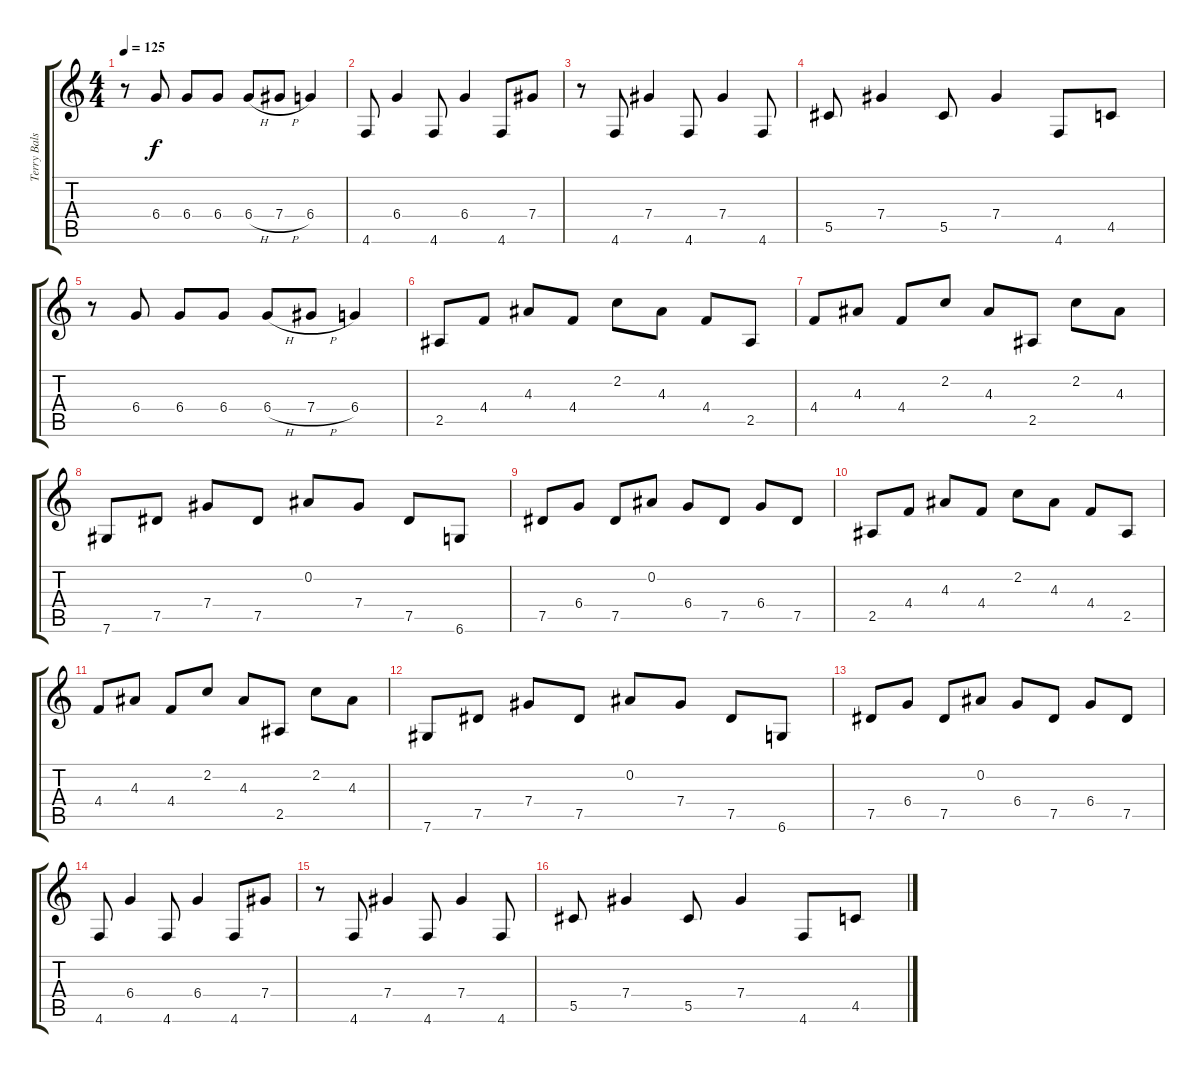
\track ("Terry Balsamo" "Terry Bals") {instrument acousticguitarsteel}
\staff {score tabs}
\tuning (Eb4 Bb3 Gb3 Db3 Ab2 Db2) {hide}
\ts (4 4)
\tempo 125
\clef g2
\ks c
r.8{dy f} 6.4.8 6.4.8 6.4.8 6.4{h}.8 7.4{h}.8 6.4.4 |
4.6.8 6.4.4 4.6.8 6.4.4 4.6.8 7.4.8 |
r.8 4.6.8 7.4.4 4.6.8 7.4.4 4.6.8 |
5.5.8 7.4.4 5.5.8 7.4.4 4.6.8 4.5.8 |
r.8 6.4.8 6.4.8 6.4.8 6.4{h}.8 7.4{h}.8 6.4.4 |
2.5.8 4.4.8 4.3.8 4.4.8 2.2.8 4.3.8 4.4.8 2.5.8 |
4.4.8 4.3.8 4.4.8 2.2.8 4.3.8 2.5.8 2.2.8 4.3.8 |
7.6.8 7.5.8 7.4.8 7.5.8 0.2.8 7.4.8 7.5.8 6.6.8 |
7.5.8 6.4.8 7.5.8 0.2.8 6.4.8 7.5.8 6.4.8 7.5.8 |
2.5.8 4.4.8 4.3.8 4.4.8 2.2.8 4.3.8 4.4.8 2.5.8 |
4.4.8 4.3.8 4.4.8 2.2.8 4.3.8 2.5.8 2.2.8 4.3.8 |
7.6.8 7.5.8 7.4.8 7.5.8 0.2.8 7.4.8 7.5.8 6.6.8 |
7.5.8 6.4.8 7.5.8 0.2.8 6.4.8 7.5.8 6.4.8 7.5.8 |
4.6.8 6.4.4 4.6.8 6.4.4 4.6.8 7.4.8 |
r.8 4.6.8 7.4.4 4.6.8 7.4.4 4.6.8 |
5.5.8 7.4.4 5.5.8 7.4.4 4.6.8 4.5.8
